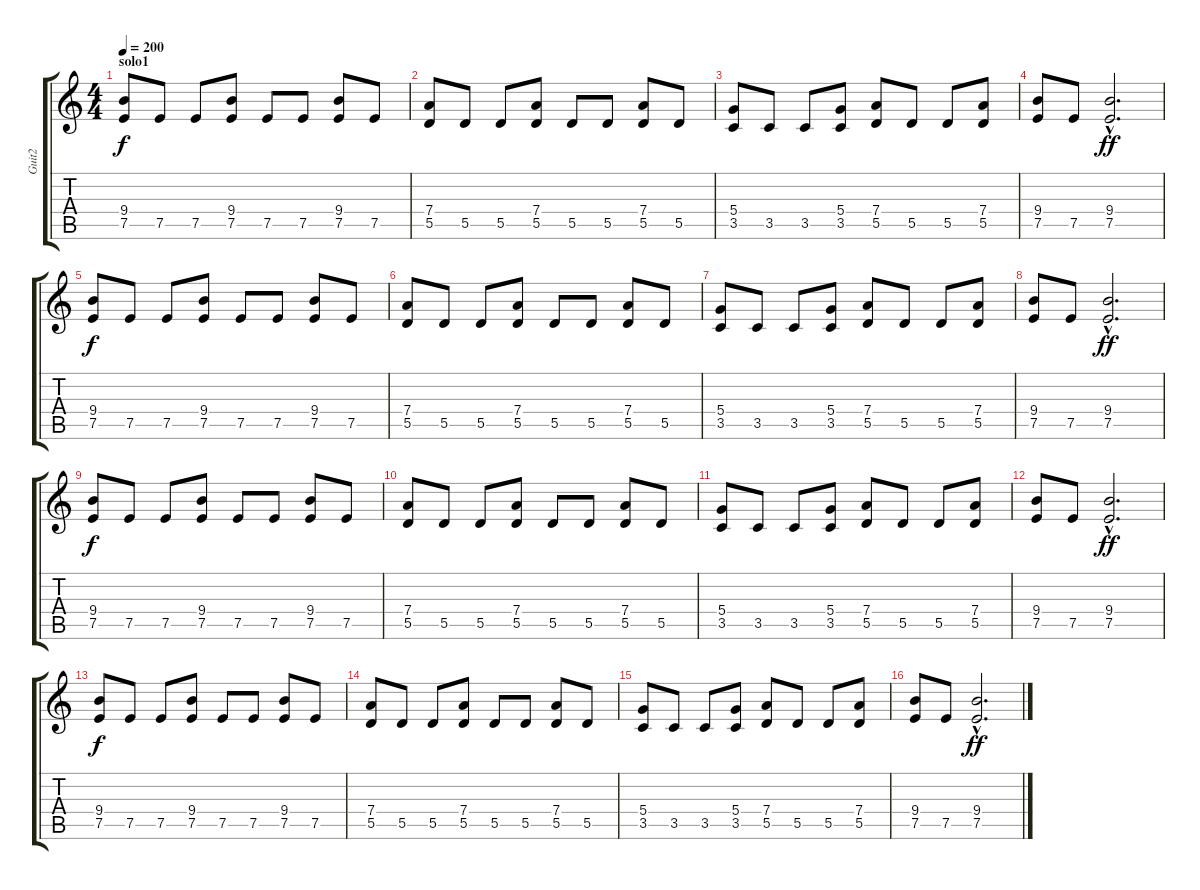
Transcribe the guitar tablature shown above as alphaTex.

\track ("Guit2" "Guit2") {instrument acousticguitarsteel}
\staff {score tabs}
\tuning (E4 B3 G3 D3 A2 E2) {hide}
\ts (4 4)
\section ("" "solo1")
\tempo 200
\clef g2
\ks c
(9.4 7.5).8{dy f} 7.5.8 7.5.8 (9.4 7.5).8 7.5.8 7.5.8 (9.4 7.5).8 7.5.8 |
(7.4 5.5).8 5.5.8 5.5.8 (7.4 5.5).8 5.5.8 5.5.8 (7.4 5.5).8 5.5.8 |
(5.4 3.5).8 3.5.8 3.5.8 (5.4 3.5).8 (7.4 5.5).8 5.5.8 5.5.8 (7.4 5.5).8 |
(9.4 7.5).8 7.5.8 (9.4{hac} 7.5{hac}).2{d dy ff} |
(9.4 7.5).8{dy f} 7.5.8 7.5.8 (9.4 7.5).8 7.5.8 7.5.8 (9.4 7.5).8 7.5.8 |
(7.4 5.5).8 5.5.8 5.5.8 (7.4 5.5).8 5.5.8 5.5.8 (7.4 5.5).8 5.5.8 |
(5.4 3.5).8 3.5.8 3.5.8 (5.4 3.5).8 (7.4 5.5).8 5.5.8 5.5.8 (7.4 5.5).8 |
(9.4 7.5).8 7.5.8 (9.4{hac} 7.5{hac}).2{d dy ff} |
(9.4 7.5).8{dy f} 7.5.8 7.5.8 (9.4 7.5).8 7.5.8 7.5.8 (9.4 7.5).8 7.5.8 |
(7.4 5.5).8 5.5.8 5.5.8 (7.4 5.5).8 5.5.8 5.5.8 (7.4 5.5).8 5.5.8 |
(5.4 3.5).8 3.5.8 3.5.8 (5.4 3.5).8 (7.4 5.5).8 5.5.8 5.5.8 (7.4 5.5).8 |
(9.4 7.5).8 7.5.8 (9.4{hac} 7.5{hac}).2{d dy ff} |
(9.4 7.5).8{dy f} 7.5.8 7.5.8 (9.4 7.5).8 7.5.8 7.5.8 (9.4 7.5).8 7.5.8 |
(7.4 5.5).8 5.5.8 5.5.8 (7.4 5.5).8 5.5.8 5.5.8 (7.4 5.5).8 5.5.8 |
(5.4 3.5).8 3.5.8 3.5.8 (5.4 3.5).8 (7.4 5.5).8 5.5.8 5.5.8 (7.4 5.5).8 |
(9.4 7.5).8 7.5.8 (9.4{hac} 7.5{hac}).2{d dy ff}
